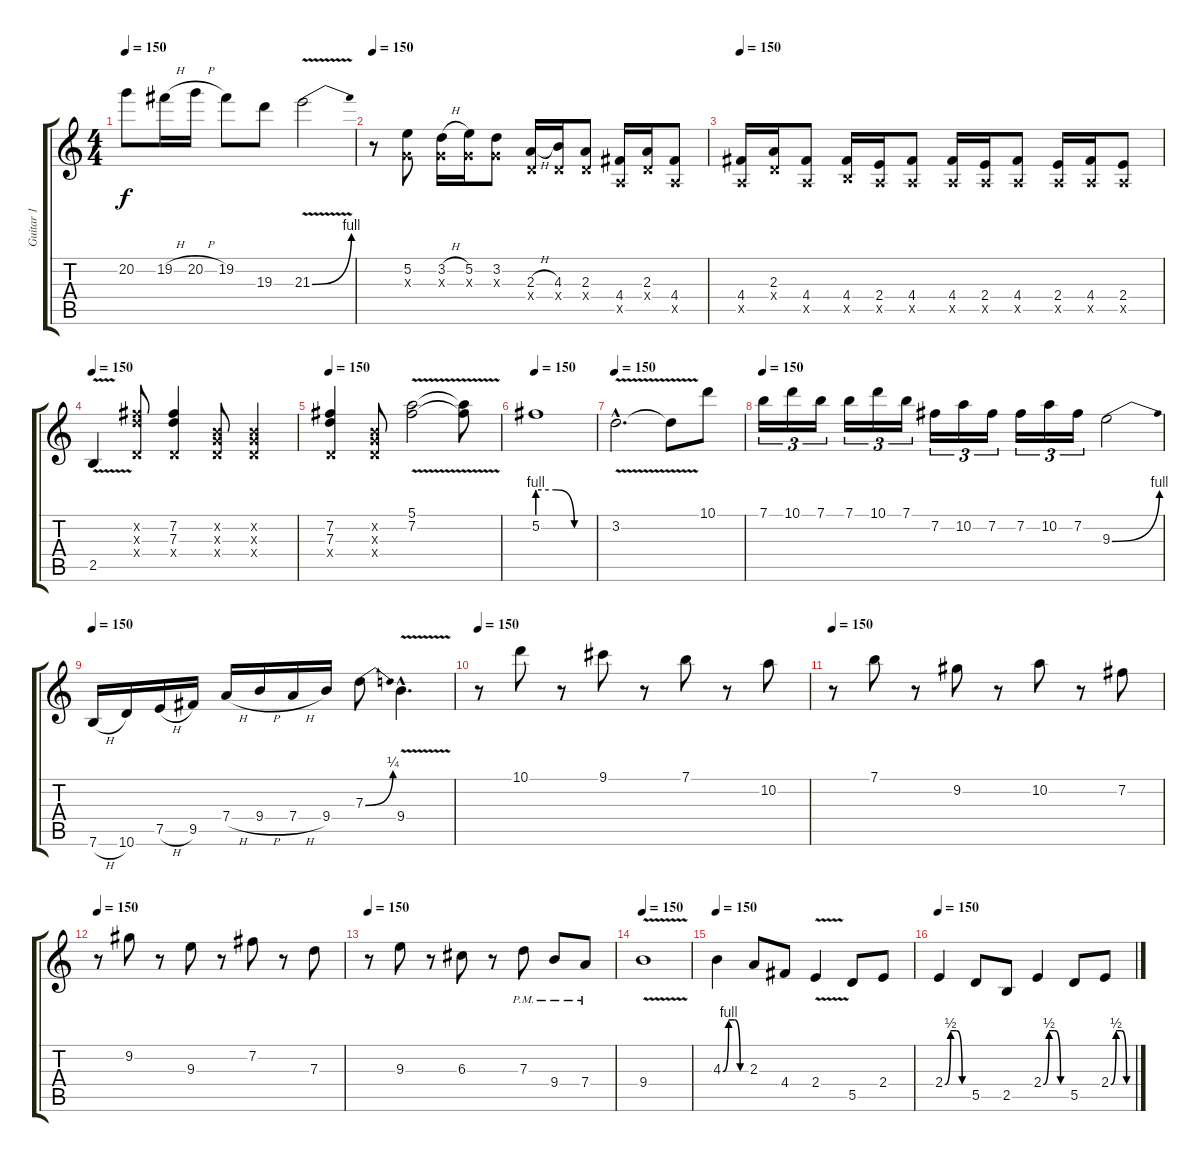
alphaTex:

\track ("Guitar 1" "Guitar 1") {instrument distortionguitar}
\staff {score tabs}
\tuning (E4 B3 G3 D3 A2 E2) {hide}
\ts (4 4)
\tempo 150
\clef g2
\ks c
20.2.8{dy f volume 13} 19.2{h}.16 20.2{h}.16 19.2.8 19.3.8 21.3{be (bend 0 0 60 4) v}.2 |
\tempo 150
r.8{volume 13} (5.2 0.3{x}).8 (3.2{h} 0.3{x}).16 (5.2 0.3{x}).16 (3.2 0.3{x}).8 (2.3{h} 0.4{x}).16 (4.3 0.4{x}).16 (2.3 0.4{x}).8 (4.4 0.5{x}).16 (2.3 0.4{x}).16 (4.4 0.5{x}).8 |
\tempo 150
(4.4 0.5{x}).16{volume 13} (2.3 0.4{x}).16 (4.4 0.5{x}).8 (4.4 2.5{x}).16 (2.4 0.5{x}).16 (4.4 0.5{x}).8 (4.4 0.5{x}).16 (2.4 0.5{x}).16 (4.4 0.5{x}).8 (2.4 0.5{x}).16 (4.4 0.5{x}).16 (2.4 0.5{x}).8 |
\tempo 150
2.5{v}.4{volume 13} (7.2{x} 7.3{x} 0.4{x}).8 (7.2 7.3 0.4{x}).4 (0.2{x} 0.3{x} 0.4{x}).8 (0.2{x} 0.3{x} 0.4{x}).4 |
\tempo 150
(7.2 7.3 0.4{x}).4{volume 13} (0.2{x} 0.3{x} 0.4{x}).8 (5.1{v} 7.2{v}).2 (5.1{t} 7.2{t}).8 |
\tempo 150
5.2{be (custom 0 4 20 4 40 0 60 0)}.1{volume 13} |
\tempo 150
3.2{v hac}.2{d volume 13} 3.2{t}.8 10.1.8 |
\tempo 150
7.1.16{tu (3 2) volume 13} 10.1.16{tu (3 2)} 7.1.16{tu (3 2)} 7.1.16{tu (3 2)} 10.1.16{tu (3 2)} 7.1.16{tu (3 2)} 7.2.16{tu (3 2)} 10.2.16{tu (3 2)} 7.2.16{tu (3 2)} 7.2.16{tu (3 2)} 10.2.16{tu (3 2)} 7.2.16{tu (3 2)} 9.3{be (bend 0 0 60 4)}.2 |
\tempo 150
7.6{h}.16{volume 13} 10.6.16 7.5{h}.16 9.5.16 7.4{h}.16 9.4{h}.16 7.4{h}.16 9.4.16 7.3{be (bend 0 0 60 1)}.8 9.4{v hac}.4{d} |
\tempo 150
r.8{volume 13} 10.1.8 r.8 9.1.8 r.8 7.1.8 r.8 10.2.8 |
\tempo 150
r.8{volume 13} 7.1.8 r.8 9.2.8 r.8 10.2.8 r.8 7.2.8 |
\tempo 150
r.8{volume 13} 9.2.8 r.8 9.3.8 r.8 7.2.8 r.8 7.3.8 |
\tempo 150
r.8{volume 13} 9.3.8 r.8 6.3.8 r.8 7.3{pm}.8 9.4{pm}.8 7.4{pm}.8 |
\tempo 150
9.4{v}.1{volume 13} |
\tempo 150
4.3{be (custom 0 0 15 4 30 4 45 0 60 0)}.4{volume 13} 2.3.8 4.4.8 2.4{v}.4 5.5.8 2.4.8 |
\tempo 150
2.4{be (custom 0 0 15 2 30 2 45 0 60 0)}.4{volume 13} 5.5.8 2.5.8 2.4{be (custom 0 0 15 2 30 2 45 0 60 0)}.4 5.5.8 2.4{be (custom 0 0 15 2 30 2 45 0 60 0)}.8
